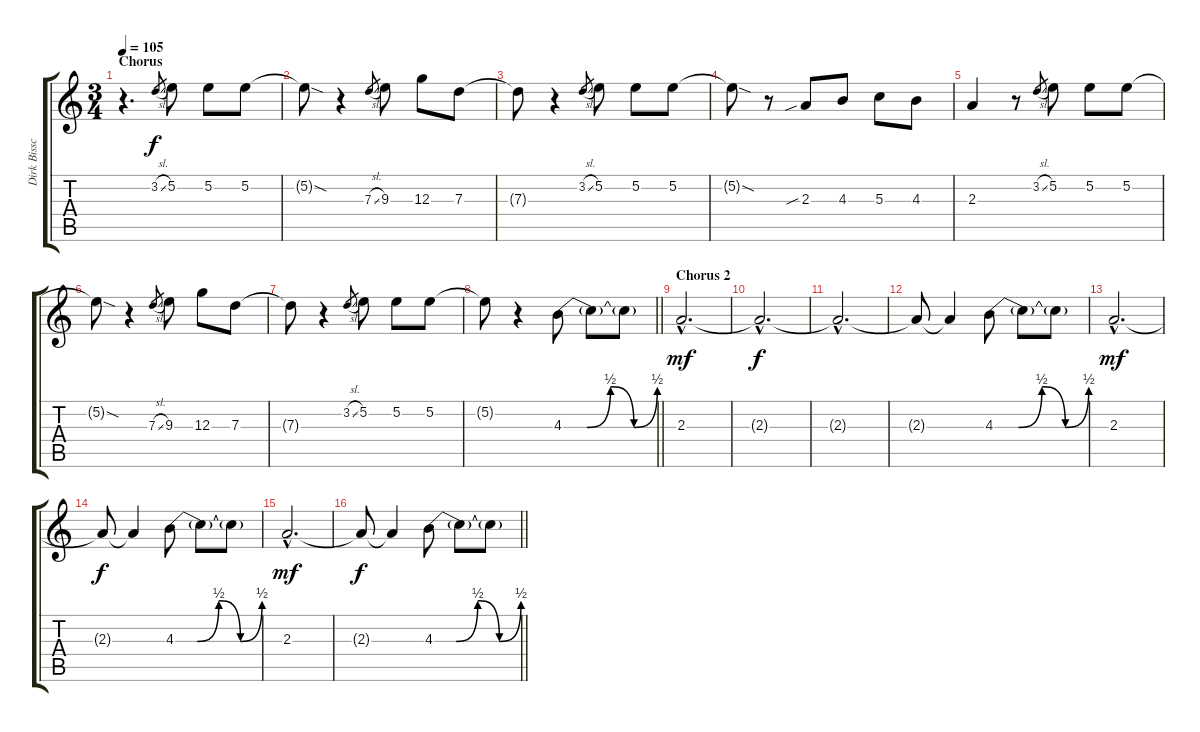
\track ("Dirk Bisschoff (Lead Guitar)" "Dirk Bissc") {instrument distortionguitar}
\staff {score tabs}
\tuning (E4 B3 G3 D3 A2 E2) {hide}
\ts (3 4)
\section ("" "Chorus")
\tempo 105
\clef g2
\ks c
r.4{d dy f volume 14 instrument distortionguitar} 3.2{sl}.8{gr} 5.2.8 5.2.8 5.2.8 |
5.2{sod t}.8 r.4 7.3{sl}.8{gr} 9.3.8 12.3.8 7.3.8 |
7.3{t}.8 r.4 3.2{sl}.8{gr} 5.2.8 5.2.8 5.2.8 |
5.2{sod t}.8 r.8 2.3{sib}.8 4.3.8 5.3.8 4.3.8 |
2.3.4 r.8 3.2{sl}.8{gr} 5.2.8 5.2.8 5.2.8 |
5.2{sod t}.8 r.4 7.3{sl}.8{gr} 9.3.8 12.3.8 7.3.8 |
7.3{t}.8 r.4 3.2{sl}.8{gr} 5.2.8 5.2.8 5.2.8 |
\barLineRight lightlight
5.2{t}.8 r.4 4.3{be (custom 0 0 15 0 30 2 45 0 60 2)}.8 4.3{t}.8 4.3{t}.8 |
\section ("" "Chorus 2")
2.3{hac}.2{d dy mf} |
2.3{hac t}.2{d dy f} |
2.3{hac t}.2{d} |
2.3{t}.8 2.3{t}.4 4.3{be (custom 0 0 15 0 30 2 45 0 60 2)}.8 4.3{t}.8 4.3{t}.8 |
2.3{hac}.2{d dy mf} |
2.3{t}.8{dy f} 2.3{t}.4 4.3{be (custom 0 0 15 0 30 2 45 0 60 2)}.8 4.3{t}.8 4.3{t}.8 |
2.3{hac}.2{d dy mf} |
\barLineRight lightlight
2.3{t}.8{dy f} 2.3{t}.4 4.3{be (custom 0 0 15 0 30 2 45 0 60 2)}.8 4.3{t}.8 4.3{t}.8
